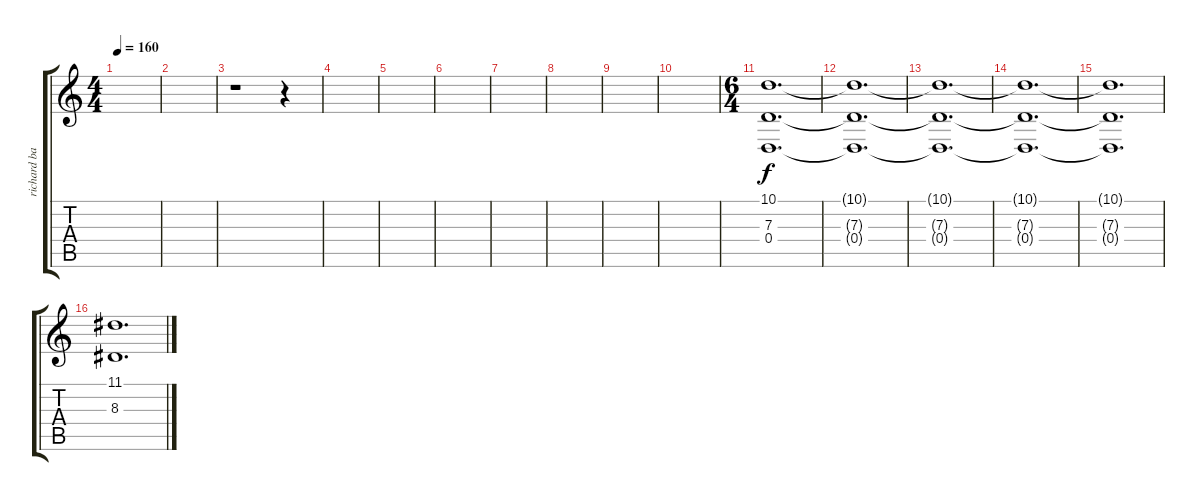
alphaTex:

\track ("richard barbieri ( keybord )" "richard ba") {instrument stringensemble1}
\staff {score tabs}
\tuning (E4 B3 G3 D3 A2 D2) {hide}
\ts (4 4)
\tempo 160
\clef g2
\ks c
|
|
r.1 r.4 |
|
|
|
|
|
|
|
\ts (6 4)
(10.1 7.3 0.4).1{d volume 9 instrument stringensemble1} |
(10.1{t} 7.3{t} 0.4{t}).1{d} |
(10.1{t} 7.3{t} 0.4{t}).1{d} |
(10.1{t} 7.3{t} 0.4{t}).1{d} |
(10.1{t} 7.3{t} 0.4{t}).1{d} |
(11.1 8.3).1{d}
